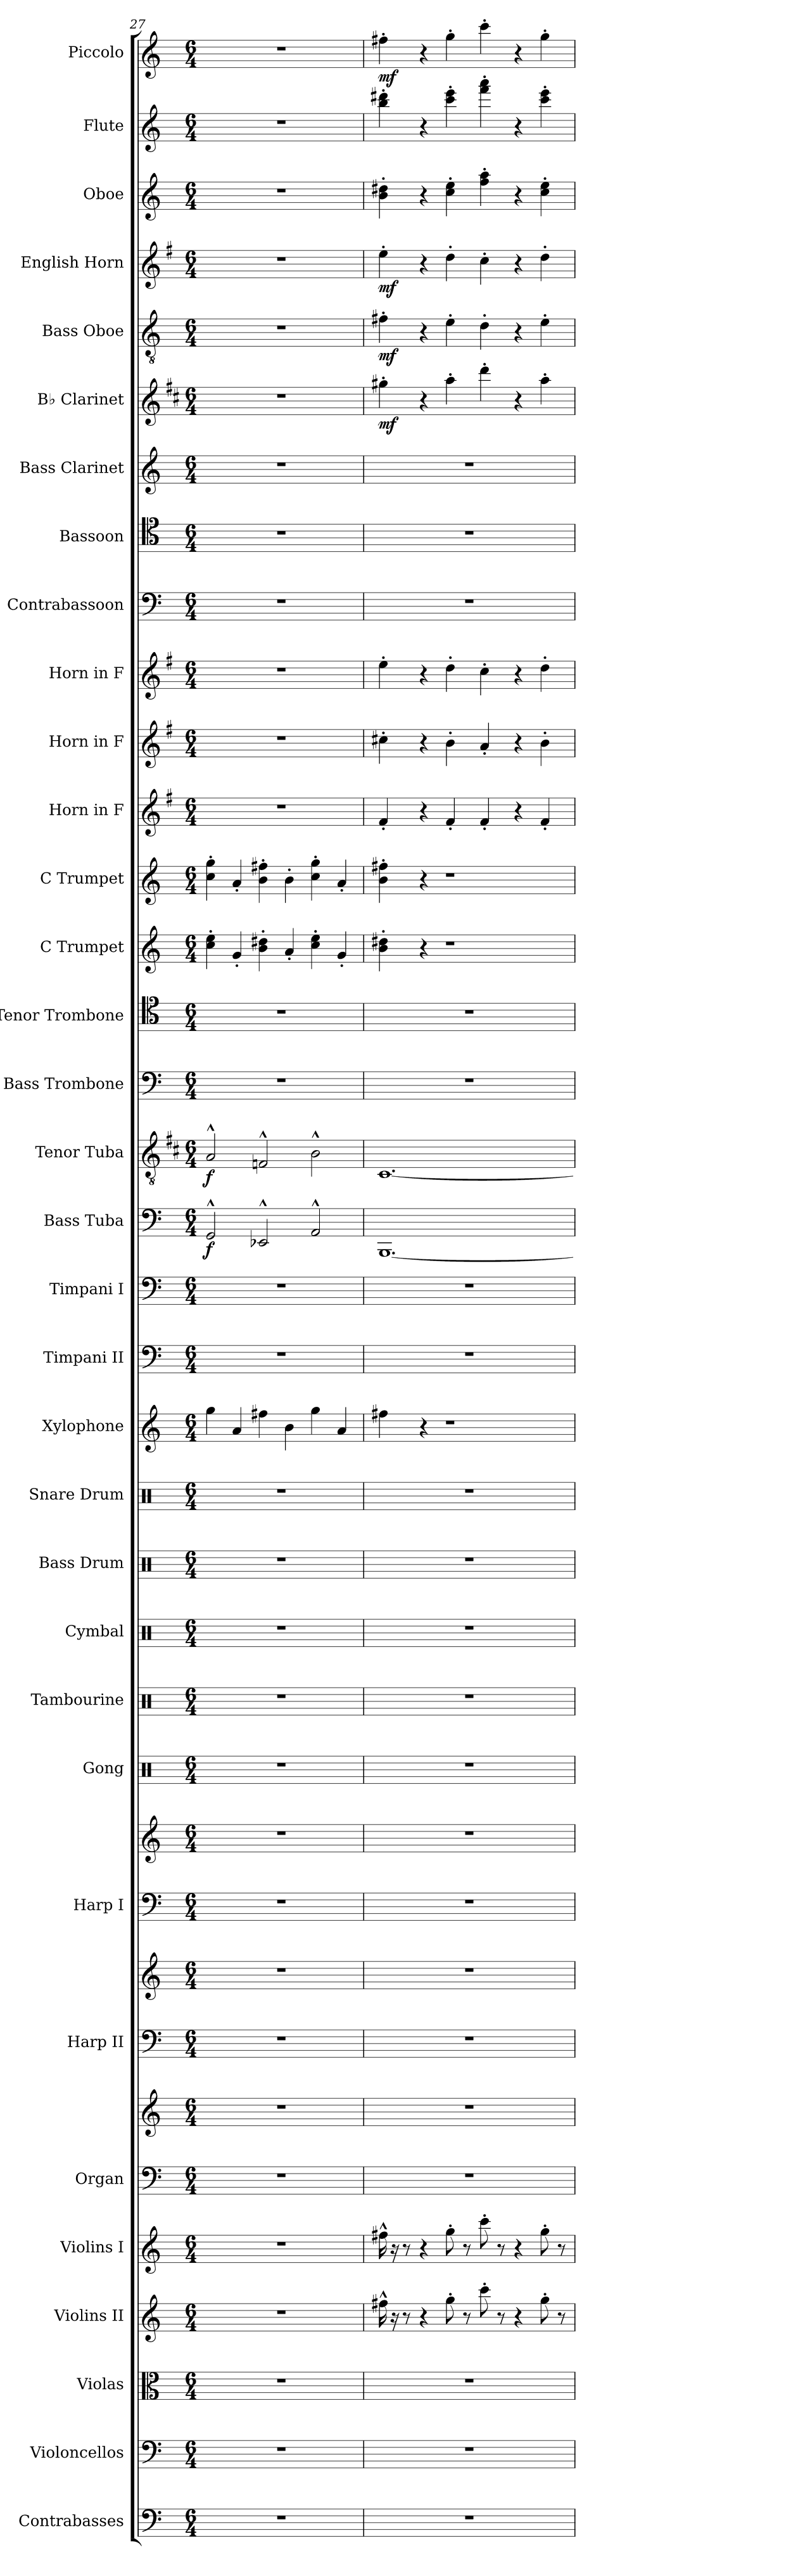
**kern	**kern	**kern	**kern	**kern	**kern	**kern	**kern	**kern	**kern	**kern	**kern	**kern	**kern	**kern	**kern	**kern	**kern	**kern	**kern	**dynam	**kern	**dynam	**kern	**kern	**kern	**kern	**kern	**kern	**kern	**kern	**kern	**kern	**kern	**dynam	**kern	**dynam	**kern	**dynam	**kern	**dynam	**kern	**dynam	**kern	**dynam
*part34	*part33	*part32	*part31	*part30	*part29	*part29	*part28	*part28	*part27	*part27	*part26	*part25	*part24	*part23	*part22	*part21	*part20	*part19	*part18	*part18	*part17	*part17	*part16	*part15	*part14	*part13	*part12	*part11	*part10	*part9	*part8	*part7	*part6	*part6	*part5	*part5	*part4	*part4	*part3	*part3	*part2	*part2	*part1	*part1
*staff37	*staff36	*staff35	*staff34	*staff33	*staff32	*staff31	*staff30	*staff29	*staff28	*staff27	*staff26	*staff25	*staff24	*staff23	*staff22	*staff21	*staff20	*staff19	*staff18	*staff18	*staff17	*staff17	*staff16	*staff15	*staff14	*staff13	*staff12	*staff11	*staff10	*staff9	*staff8	*staff7	*staff6	*staff6	*staff5	*staff5	*staff4	*staff4	*staff3	*staff3	*staff2	*staff2	*staff1	*staff1
*I"Contrabasses	*I"Violoncellos	*I"Violas	*I"Violins II	*I"Violins I	*I"Organ	*	*I"Harp II	*	*I"Harp I	*	*I"Gong	*I"Tambourine	*I"Cymbal	*I"Bass Drum	*I"Snare Drum	*I"Xylophone	*I"Timpani II	*I"Timpani I	*I"Bass Tuba	*	*I"Tenor Tuba	*	*I"Bass Trombone	*I"Tenor Trombone	*I"C Trumpet	*I"C Trumpet	*I"Horn in F	*I"Horn in F	*I"Horn in F	*I"Contrabassoon	*I"Bassoon	*I"Bass Clarinet	*I"B♭ Clarinet	*	*I"Bass Oboe	*	*I"English Horn	*	*I"Oboe	*	*I"Flute	*	*I"Piccolo	*
*I'Cbs.	*I'Vcs.	*I'Vlas.	*I'Vlns.	*I'Vlns.	*I'Org.	*	*I'Hrp.	*	*I'Hrp.	*	*	*I'Tamb.	*I'Cym.	*I'B. Dr.	*I'Sn. Dr.	*I'Xyl.	*I'Timp.	*I'Timp.	*I'Tba.	*	*	*	*I'B. Tbn.	*I'T. Tbn.	*I'C Tpt.	*I'C Tpt.	*	*	*	*I'Cbsn.	*I'Bsn.	*I'B. Cl.	*I'B♭ Cl.	*	*	*	*I'E. Hn.	*	*I'Ob.	*	*I'Fl.	*	*I'Picc.	*
*clefF4	*clefF4	*clefC3	*clefG2	*clefG2	*clefF4	*clefG2	*clefF4	*clefG2	*clefF4	*clefG2	*clefX	*clefX	*clefX	*clefX	*clefX	*clefG2	*clefF4	*clefF4	*clefF4	*	*clefGv2	*	*clefF4	*clefC4	*clefG2	*clefG2	*clefG2	*clefG2	*clefG2	*clefF4	*clefC4	*clefG2	*clefG2	*	*clefGv2	*	*clefG2	*	*clefG2	*	*clefG2	*	*clefG2	*
*ITrd7c12	*	*	*	*	*	*	*	*	*	*	*	*	*	*	*	*ITrd-7c-12	*	*	*	*	*ITrd1c2	*	*	*	*	*	*ITrd4c7	*ITrd4c7	*ITrd4c7	*ITrd7c12	*	*ITrd8c14	*ITrd1c2	*	*	*	*ITrd4c7	*	*	*	*	*	*ITrd-7c-12	*
*k[]	*k[]	*k[]	*k[]	*k[]	*k[]	*k[]	*k[]	*k[]	*k[]	*k[]	*k[]	*k[]	*k[]	*k[]	*k[]	*k[]	*k[]	*k[]	*k[]	*	*k[]	*	*k[]	*k[]	*k[]	*k[]	*k[]	*k[]	*k[]	*k[]	*k[]	*k[]	*k[]	*	*k[]	*	*k[]	*	*k[]	*	*k[]	*	*k[]	*
*M6/4	*M6/4	*M6/4	*M6/4	*M6/4	*M6/4	*M6/4	*M6/4	*M6/4	*M6/4	*M6/4	*M6/4	*M6/4	*M6/4	*M6/4	*M6/4	*M6/4	*M6/4	*M6/4	*M6/4	*	*M6/4	*	*M6/4	*M6/4	*M6/4	*M6/4	*M6/4	*M6/4	*M6/4	*M6/4	*M6/4	*M6/4	*M6/4	*	*M6/4	*	*M6/4	*	*M6/4	*	*M6/4	*	*M6/4	*
=27	=27	=27	=27	=27	=27	=27	=27	=27	=27	=27	=27	=27	=27	=27	=27	=27	=27	=27	=27	=27	=27	=27	=27	=27	=27	=27	=27	=27	=27	=27	=27	=27	=27	=27	=27	=27	=27	=27	=27	=27	=27	=27	=27	=27
!	!	!	!	!	!	!	!	!	!	!	!	!	!	!	!	!	!	!	!	!LO:DY:b	!	!LO:DY:b	!	!	!	!	!	!	!	!	!	!	!	!	!	!	!	!	!	!	!	!	!	!
1.r	1.r	1.r	1.r	1.r	1.r	1.r	1.r	1.r	1.r	1.r	1.r	1.r	1.r	1.r	1.r	4ggg\	1.r	1.r	2GG^^/	f	2G^^/	f	1.r	1.r	4cc\' 4ee\'	4cc\' 4gg\'	1.r	1.r	1.r	1.r	1.r	1.r	1.r	.	1.r	.	1.r	.	1.r	.	1.r	.	1.r	.
.	.	.	.	.	.	.	.	.	.	.	.	.	.	.	.	4aa/	.	.	.	.	.	.	.	.	4g'/	4a'/	.	.	.	.	.	.	.	.	.	.	.	.	.	.	.	.	.	.
.	.	.	.	.	.	.	.	.	.	.	.	.	.	.	.	4fff#X\	.	.	2EE-X^^/	.	2E-X^^/	.	.	.	4b\' 4dd#X\'	4b\' 4ff#X\'	.	.	.	.	.	.	.	.	.	.	.	.	.	.	.	.	.	.
.	.	.	.	.	.	.	.	.	.	.	.	.	.	.	.	4bb\	.	.	.	.	.	.	.	.	4a'/	4b'\	.	.	.	.	.	.	.	.	.	.	.	.	.	.	.	.	.	.
.	.	.	.	.	.	.	.	.	.	.	.	.	.	.	.	4ggg\	.	.	2AA^^/	.	2A^^\	.	.	.	4cc\' 4ee\'	4cc\' 4gg\'	.	.	.	.	.	.	.	.	.	.	.	.	.	.	.	.	.	.
.	.	.	.	.	.	.	.	.	.	.	.	.	.	.	.	4aa/	.	.	.	.	.	.	.	.	4g'/	4a'/	.	.	.	.	.	.	.	.	.	.	.	.	.	.	.	.	.	.
=28	=28	=28	=28	=28	=28	=28	=28	=28	=28	=28	=28	=28	=28	=28	=28	=28	=28	=28	=28	=28	=28	=28	=28	=28	=28	=28	=28	=28	=28	=28	=28	=28	=28	=28	=28	=28	=28	=28	=28	=28	=28	=28	=28	=28
!	!	!	!	!	!	!	!	!	!	!	!	!	!	!	!	!	!	!	!	!	!	!	!	!	!	!	!	!	!	!	!	!	!	!LO:DY:b	!	!LO:DY:b	!	!LO:DY:b	!	!LO:DY:b	!	!	!	!
!	!	!	!	!	!	!	!	!	!	!	!	!	!	!	!	!	!	!	!	!	!	!	!	!	!	!	!	!	!	!	!	!	!	!	!	!	!	!	!	!LO:DY:n=1:b	!	!LO:DY:b	!	!
!	!	!	!	!	!	!	!	!	!	!	!	!	!	!	!	!	!	!	!	!	!	!	!	!	!	!	!	!	!	!	!	!	!	!	!	!	!	!	!	!	!	!LO:DY:n=1:b	!	!LO:DY:b
1.r	1.r	1.r	16ff#X^^\	16ff#X^^\	1.r	1.r	1.r	1.r	1.r	1.r	1.r	1.r	1.r	1.r	1.r	4fff#X\	1.r	1.r	[1.BBB	.	[1.BB	.	1.r	1.r	4b\' 4dd#X\'	4b\' 4ff#X\'	4B'/	4f#X'\	4a'\	1.r	1.r	1.r	4ff#X'\	mf	4f#X'\	mf	4a'\	mf	4b\' 4dd#X\'	mf mf	4bb\' 4ddd#X\'	mf mf	4fff#X'\	mf
.	.	.	16r	16r	.	.	.	.	.	.	.	.	.	.	.	.	.	.	.	.	.	.	.	.	.	.	.	.	.	.	.	.	.	.	.	.	.	.	.	.	.	.	.	.
.	.	.	8r	8r	.	.	.	.	.	.	.	.	.	.	.	.	.	.	.	.	.	.	.	.	.	.	.	.	.	.	.	.	.	.	.	.	.	.	.	.	.	.	.	.
.	.	.	4r	4r	.	.	.	.	.	.	.	.	.	.	.	4r	.	.	.	.	.	.	.	.	4r	4r	4r	4r	4r	.	.	.	4r	.	4r	.	4r	.	4r	.	4r	.	4r	.
.	.	.	8gg'\	8gg'\	.	.	.	.	.	.	.	.	.	.	.	1r	.	.	.	.	.	.	.	.	1r	1r	4B'/	4e'\	4g'\	.	.	.	4gg'\	.	4e'\	.	4g'\	.	4cc\' 4ee\'	.	4ccc\' 4eee\'	.	4ggg'\	.
.	.	.	8r	8r	.	.	.	.	.	.	.	.	.	.	.	.	.	.	.	.	.	.	.	.	.	.	.	.	.	.	.	.	.	.	.	.	.	.	.	.	.	.	.	.
.	.	.	8ccc'\	8ccc'\	.	.	.	.	.	.	.	.	.	.	.	.	.	.	.	.	.	.	.	.	.	.	4B'/	4d'/	4f'\	.	.	.	4ccc'\	.	4d'\	.	4f'\	.	4ff\' 4aa\'	.	4fff\' 4aaa\'	.	4cccc'\	.
.	.	.	8r	8r	.	.	.	.	.	.	.	.	.	.	.	.	.	.	.	.	.	.	.	.	.	.	.	.	.	.	.	.	.	.	.	.	.	.	.	.	.	.	.	.
.	.	.	4r	4r	.	.	.	.	.	.	.	.	.	.	.	.	.	.	.	.	.	.	.	.	.	.	4r	4r	4r	.	.	.	4r	.	4r	.	4r	.	4r	.	4r	.	4r	.
.	.	.	8gg'\	8gg'\	.	.	.	.	.	.	.	.	.	.	.	.	.	.	.	.	.	.	.	.	.	.	4B'/	4e'\	4g'\	.	.	.	4gg'\	.	4e'\	.	4g'\	.	4cc\' 4ee\'	.	4ccc\' 4eee\'	.	4ggg'\	.
.	.	.	8r	8r	.	.	.	.	.	.	.	.	.	.	.	.	.	.	.	.	.	.	.	.	.	.	.	.	.	.	.	.	.	.	.	.	.	.	.	.	.	.	.	.
=	=	=	=	=	=	=	=	=	=	=	=	=	=	=	=	=	=	=	=	=	=	=	=	=	=	=	=	=	=	=	=	=	=	=	=	=	=	=	=	=	=	=	=	=
*-	*-	*-	*-	*-	*-	*-	*-	*-	*-	*-	*-	*-	*-	*-	*-	*-	*-	*-	*-	*-	*-	*-	*-	*-	*-	*-	*-	*-	*-	*-	*-	*-	*-	*-	*-	*-	*-	*-	*-	*-	*-	*-	*-	*-
